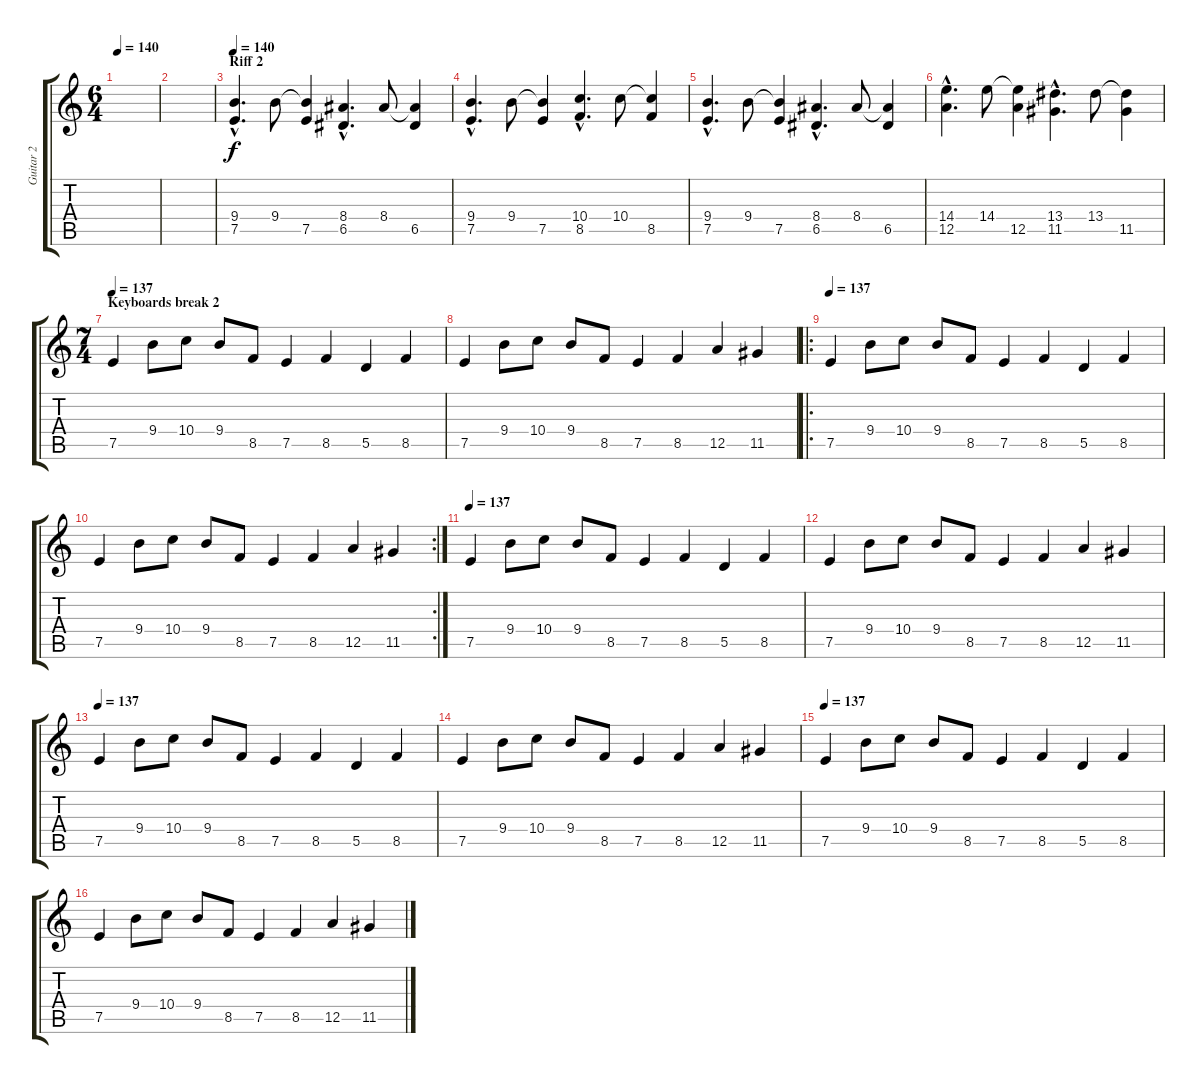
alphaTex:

\track ("Guitar 2" "Guitar 2") {instrument distortionguitar}
\staff {score tabs}
\tuning (E4 B3 G3 D3 A2 E2) {hide}
\ts (6 4)
\tempo 140
\clef g2
\ks c
|
|
\section ("" "Riff 2")
\tempo 140
(9.4{hac} 7.5{hac}).4{d volume 15 instrument distortionguitar} 9.4.8 (9.4{t} 7.5).4 (8.4{hac} 6.5{hac}).4{d} 8.4.8 (8.4{t} 6.5).4 |
(9.4{hac} 7.5{hac}).4{d} 9.4.8 (9.4{t} 7.5).4 (10.4{hac} 8.5{hac}).4{d} 10.4.8 (10.4{t} 8.5).4 |
(9.4{hac} 7.5{hac}).4{d volume 15 instrument distortionguitar} 9.4.8 (9.4{t} 7.5).4 (8.4{hac} 6.5{hac}).4{d} 8.4.8 (8.4{t} 6.5).4 |
(14.4{hac} 12.5{hac}).4{d} 14.4.8 (14.4{t} 12.5).4 (13.4{hac} 11.5{hac}).4{d} 13.4.8 (13.4{t} 11.5).4 |
\ts (7 4)
\section ("" "Keyboards break 2")
\tempo 137
7.5.4 9.4.8 10.4.8 9.4.8 8.5.8 7.5.4 8.5.4 5.5.4 8.5.4 |
7.5.4 9.4.8 10.4.8 9.4.8 8.5.8 7.5.4 8.5.4 12.5.4 11.5.4 |
\ro
\tempo 137
7.5.4 9.4.8 10.4.8 9.4.8 8.5.8 7.5.4 8.5.4 5.5.4 8.5.4 |
\rc 2
7.5.4 9.4.8 10.4.8 9.4.8 8.5.8 7.5.4 8.5.4 12.5.4 11.5.4 |
\tempo 137
7.5.4 9.4.8 10.4.8 9.4.8 8.5.8 7.5.4 8.5.4 5.5.4 8.5.4 |
7.5.4 9.4.8 10.4.8 9.4.8 8.5.8 7.5.4 8.5.4 12.5.4 11.5.4 |
\tempo 137
7.5.4 9.4.8 10.4.8 9.4.8 8.5.8 7.5.4 8.5.4 5.5.4 8.5.4 |
7.5.4 9.4.8 10.4.8 9.4.8 8.5.8 7.5.4 8.5.4 12.5.4 11.5.4 |
\tempo 137
7.5.4 9.4.8 10.4.8 9.4.8 8.5.8 7.5.4 8.5.4 5.5.4 8.5.4 |
7.5.4 9.4.8 10.4.8 9.4.8 8.5.8 7.5.4 8.5.4 12.5.4 11.5.4
